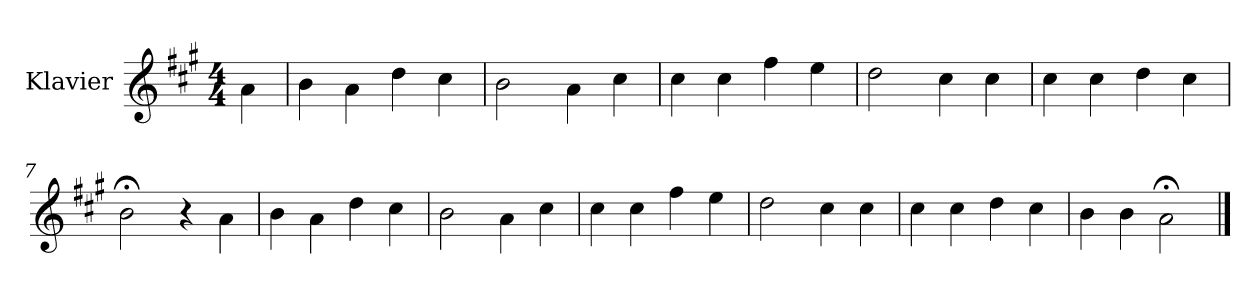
**kern
*part1
*staff1
*I"Klavier
*I'Klav.
*clefG2
*k[f#c#g#]
*M4/4
=1
4a\
=2
4b\
4a\
4dd\
4cc#\
=3
2b\
4a\
4cc#\
=4
4cc#\
4cc#\
4ff#\
4ee\
=5
2dd\
4cc#\
4cc#\
=6
4cc#\
4cc#\
4dd\
4cc#\
!!LO:LB:g=z
=7
2b;<\
4r
4a\
=8
4b\
4a\
4dd\
4cc#\
=9
2b\
4a\
4cc#\
=10
4cc#\
4cc#\
4ff#\
4ee\
!!LO:LB:g=z
=11
2dd\
4cc#\
4cc#\
=12
4cc#\
4cc#\
4dd\
4cc#\
=13
4b\
4b\
2a;<\
==
*-
